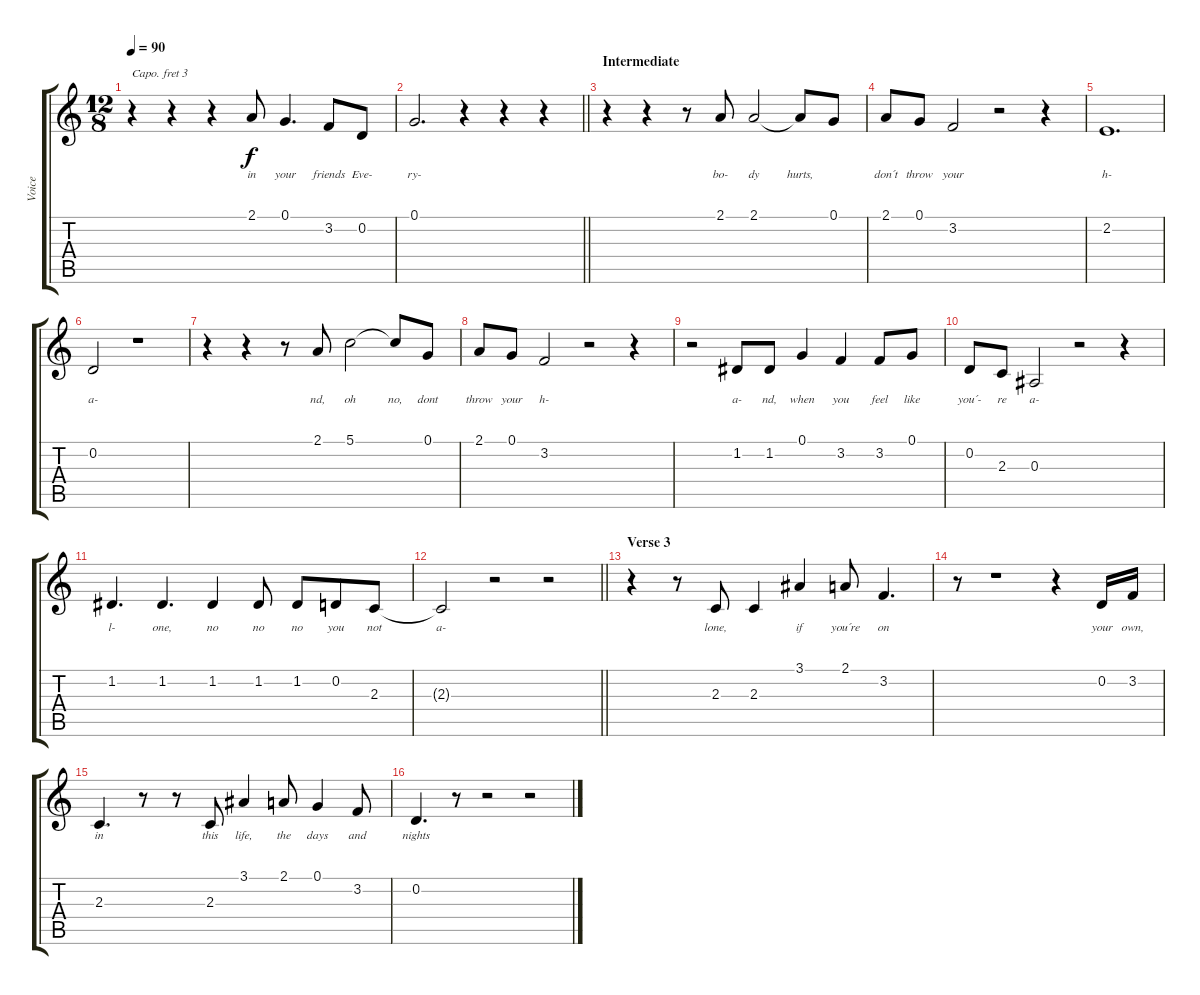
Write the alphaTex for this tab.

\track ("Voice" "Voice") {instrument tenorsax}
\staff {score tabs}
\capo 3
\tuning (E4 B3 G3 D3 A2 E2) {hide}
\ts (12 8)
\tempo 90
\clef g2
\ks c
r.4{dy f} r.4 r.4 2.1.8{lyrics (0 "in") lyrics (1 "") lyrics (2 "") lyrics (3 "") lyrics (4 "")} 0.1.4{d lyrics (0 "your") lyrics (1 "") lyrics (2 "") lyrics (3 "") lyrics (4 "")} 3.2.8{lyrics (0 "friends") lyrics (1 "") lyrics (2 "") lyrics (3 "") lyrics (4 "")} 0.2.8{lyrics (0 "Eve-") lyrics (1 "") lyrics (2 "") lyrics (3 "") lyrics (4 "")} |
\barLineRight lightlight
0.1.2{d lyrics (0 "ry-") lyrics (1 "") lyrics (2 "") lyrics (3 "") lyrics (4 "")} r.4 r.4 r.4 |
\section ("" "Intermediate")
r.4 r.4 r.8 2.1.8{lyrics (0 "bo-") lyrics (1 "") lyrics (2 "") lyrics (3 "") lyrics (4 "")} 2.1.2{lyrics (0 "dy") lyrics (1 "") lyrics (2 "") lyrics (3 "") lyrics (4 "")} 2.1{t}.8{lyrics (0 "hurts,") lyrics (1 "") lyrics (2 "") lyrics (3 "") lyrics (4 "")} 0.1.8{lyrics (0 "") lyrics (1 "") lyrics (2 "") lyrics (3 "") lyrics (4 "")} |
2.1.8{lyrics (0 "don´t") lyrics (1 "") lyrics (2 "") lyrics (3 "") lyrics (4 "")} 0.1.8{lyrics (0 "throw") lyrics (1 "") lyrics (2 "") lyrics (3 "") lyrics (4 "")} 3.2.2{lyrics (0 "your") lyrics (1 "") lyrics (2 "") lyrics (3 "") lyrics (4 "")} r.2 r.4 |
2.2.1{d lyrics (0 "h-") lyrics (1 "") lyrics (2 "") lyrics (3 "") lyrics (4 "")} |
0.2.2{lyrics (0 "a-") lyrics (1 "") lyrics (2 "") lyrics (3 "") lyrics (4 "")} r.1 |
r.4 r.4 r.8 2.1.8{lyrics (0 "nd,") lyrics (1 "") lyrics (2 "") lyrics (3 "") lyrics (4 "")} 5.1.2{lyrics (0 "oh") lyrics (1 "") lyrics (2 "") lyrics (3 "") lyrics (4 "")} 5.1{t}.8{lyrics (0 "no,") lyrics (1 "") lyrics (2 "") lyrics (3 "") lyrics (4 "")} 0.1.8{lyrics (0 "dont") lyrics (1 "") lyrics (2 "") lyrics (3 "") lyrics (4 "")} |
2.1.8{lyrics (0 "throw") lyrics (1 "") lyrics (2 "") lyrics (3 "") lyrics (4 "")} 0.1.8{lyrics (0 "your") lyrics (1 "") lyrics (2 "") lyrics (3 "") lyrics (4 "")} 3.2.2{lyrics (0 "h-") lyrics (1 "") lyrics (2 "") lyrics (3 "") lyrics (4 "")} r.2 r.4 |
r.2 1.2.8{lyrics (0 "a-") lyrics (1 "") lyrics (2 "") lyrics (3 "") lyrics (4 "")} 1.2.8{lyrics (0 "nd,") lyrics (1 "") lyrics (2 "") lyrics (3 "") lyrics (4 "")} 0.1.4{lyrics (0 "when") lyrics (1 "") lyrics (2 "") lyrics (3 "") lyrics (4 "")} 3.2.4{lyrics (0 "you") lyrics (1 "") lyrics (2 "") lyrics (3 "") lyrics (4 "")} 3.2.8{lyrics (0 "feel") lyrics (1 "") lyrics (2 "") lyrics (3 "") lyrics (4 "")} 0.1.8{lyrics (0 "like") lyrics (1 "") lyrics (2 "") lyrics (3 "") lyrics (4 "")} |
0.2.8{lyrics (0 "you´-") lyrics (1 "") lyrics (2 "") lyrics (3 "") lyrics (4 "")} 2.3.8{lyrics (0 "re") lyrics (1 "") lyrics (2 "") lyrics (3 "") lyrics (4 "")} 0.3.2{lyrics (0 "a-") lyrics (1 "") lyrics (2 "") lyrics (3 "") lyrics (4 "")} r.2 r.4 |
1.2.4{d lyrics (0 "l-") lyrics (1 "") lyrics (2 "") lyrics (3 "") lyrics (4 "")} 1.2.4{d lyrics (0 "one,") lyrics (1 "") lyrics (2 "") lyrics (3 "") lyrics (4 "")} 1.2.4{lyrics (0 "no") lyrics (1 "") lyrics (2 "") lyrics (3 "") lyrics (4 "")} 1.2.8{lyrics (0 "no") lyrics (1 "") lyrics (2 "") lyrics (3 "") lyrics (4 "")} 1.2.8{lyrics (0 "no") lyrics (1 "") lyrics (2 "") lyrics (3 "") lyrics (4 "")} 0.2.8{lyrics (0 "you") lyrics (1 "") lyrics (2 "") lyrics (3 "") lyrics (4 "")} 2.3.8{lyrics (0 "not") lyrics (1 "") lyrics (2 "") lyrics (3 "") lyrics (4 "")} |
\barLineRight lightlight
2.3{t}.2{lyrics (0 "a-") lyrics (1 "") lyrics (2 "") lyrics (3 "") lyrics (4 "")} r.2 r.2 |
\section ("" "Verse 3")
r.4 r.8 2.3.8{lyrics (0 "lone,") lyrics (1 "") lyrics (2 "") lyrics (3 "") lyrics (4 "")} 2.3.4{lyrics (0 "") lyrics (1 "") lyrics (2 "") lyrics (3 "") lyrics (4 "")} 3.1.4{lyrics (0 "if") lyrics (1 "") lyrics (2 "") lyrics (3 "") lyrics (4 "")} 2.1.8{lyrics (0 "you´re") lyrics (1 "") lyrics (2 "") lyrics (3 "") lyrics (4 "")} 3.2.4{d lyrics (0 "on") lyrics (1 "") lyrics (2 "") lyrics (3 "") lyrics (4 "")} |
r.8 r.1 r.4 0.2.16{lyrics (0 "your") lyrics (1 "") lyrics (2 "") lyrics (3 "") lyrics (4 "")} 3.2.16{lyrics (0 "own,") lyrics (1 "") lyrics (2 "") lyrics (3 "") lyrics (4 "")} |
2.3.4{d lyrics (0 "in") lyrics (1 "") lyrics (2 "") lyrics (3 "") lyrics (4 "")} r.8 r.8 2.3.8{lyrics (0 "this") lyrics (1 "") lyrics (2 "") lyrics (3 "") lyrics (4 "")} 3.1.4{lyrics (0 "life,") lyrics (1 "") lyrics (2 "") lyrics (3 "") lyrics (4 "")} 2.1.8{lyrics (0 "the") lyrics (1 "") lyrics (2 "") lyrics (3 "") lyrics (4 "")} 0.1.4{lyrics (0 "days") lyrics (1 "") lyrics (2 "") lyrics (3 "") lyrics (4 "")} 3.2.8{lyrics (0 "and") lyrics (1 "") lyrics (2 "") lyrics (3 "") lyrics (4 "")} |
0.2.4{d lyrics (0 "nights") lyrics (1 "") lyrics (2 "") lyrics (3 "") lyrics (4 "")} r.8 r.2 r.2
